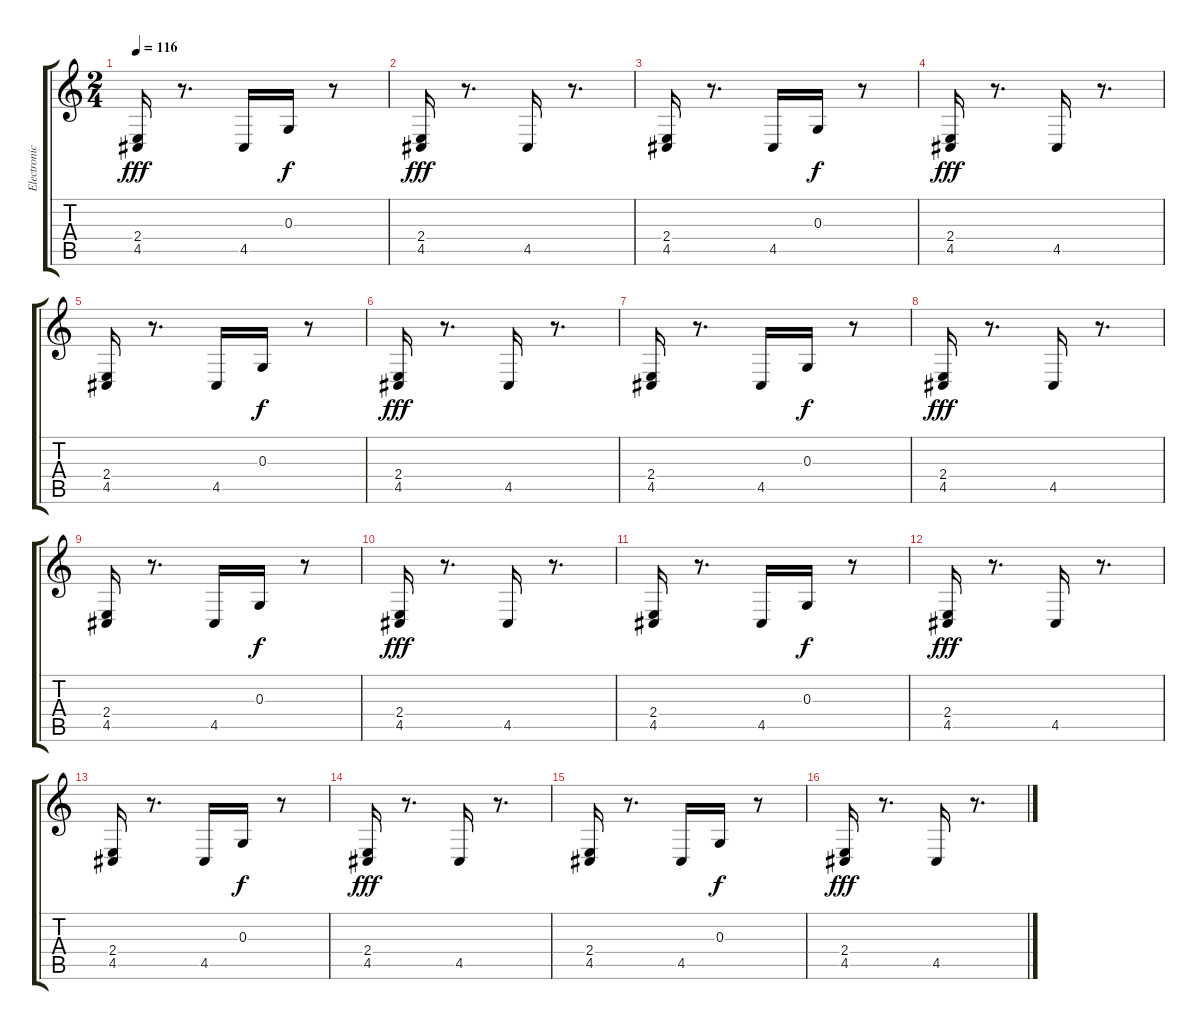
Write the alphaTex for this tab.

\track ("Electronic Percussions" "Electronic") {instrument taikodrum}
\staff {score tabs}
\tuning (E4 B3 G3 D3 A2 E2) {hide}
\ts (2 4)
\tempo 116
\clef g2
\ks c
(2.4 4.5).16{dy fff} r.8{d} 4.5.16 0.3.16{dy f} r.8 |
(2.4 4.5).16{dy fff} r.8{d} 4.5.16 r.8{d} |
(2.4 4.5).16 r.8{d} 4.5.16 0.3.16{dy f} r.8 |
(2.4 4.5).16{dy fff} r.8{d} 4.5.16 r.8{d} |
(2.4 4.5).16 r.8{d} 4.5.16 0.3.16{dy f} r.8 |
(2.4 4.5).16{dy fff} r.8{d} 4.5.16 r.8{d} |
(2.4 4.5).16 r.8{d} 4.5.16 0.3.16{dy f} r.8 |
(2.4 4.5).16{dy fff} r.8{d} 4.5.16 r.8{d} |
(2.4 4.5).16 r.8{d} 4.5.16 0.3.16{dy f} r.8 |
(2.4 4.5).16{dy fff} r.8{d} 4.5.16 r.8{d} |
(2.4 4.5).16 r.8{d} 4.5.16 0.3.16{dy f} r.8 |
(2.4 4.5).16{dy fff} r.8{d} 4.5.16 r.8{d} |
(2.4 4.5).16 r.8{d} 4.5.16 0.3.16{dy f} r.8 |
(2.4 4.5).16{dy fff} r.8{d} 4.5.16 r.8{d} |
(2.4 4.5).16 r.8{d} 4.5.16 0.3.16{dy f} r.8 |
(2.4 4.5).16{dy fff} r.8{d} 4.5.16 r.8{d}
